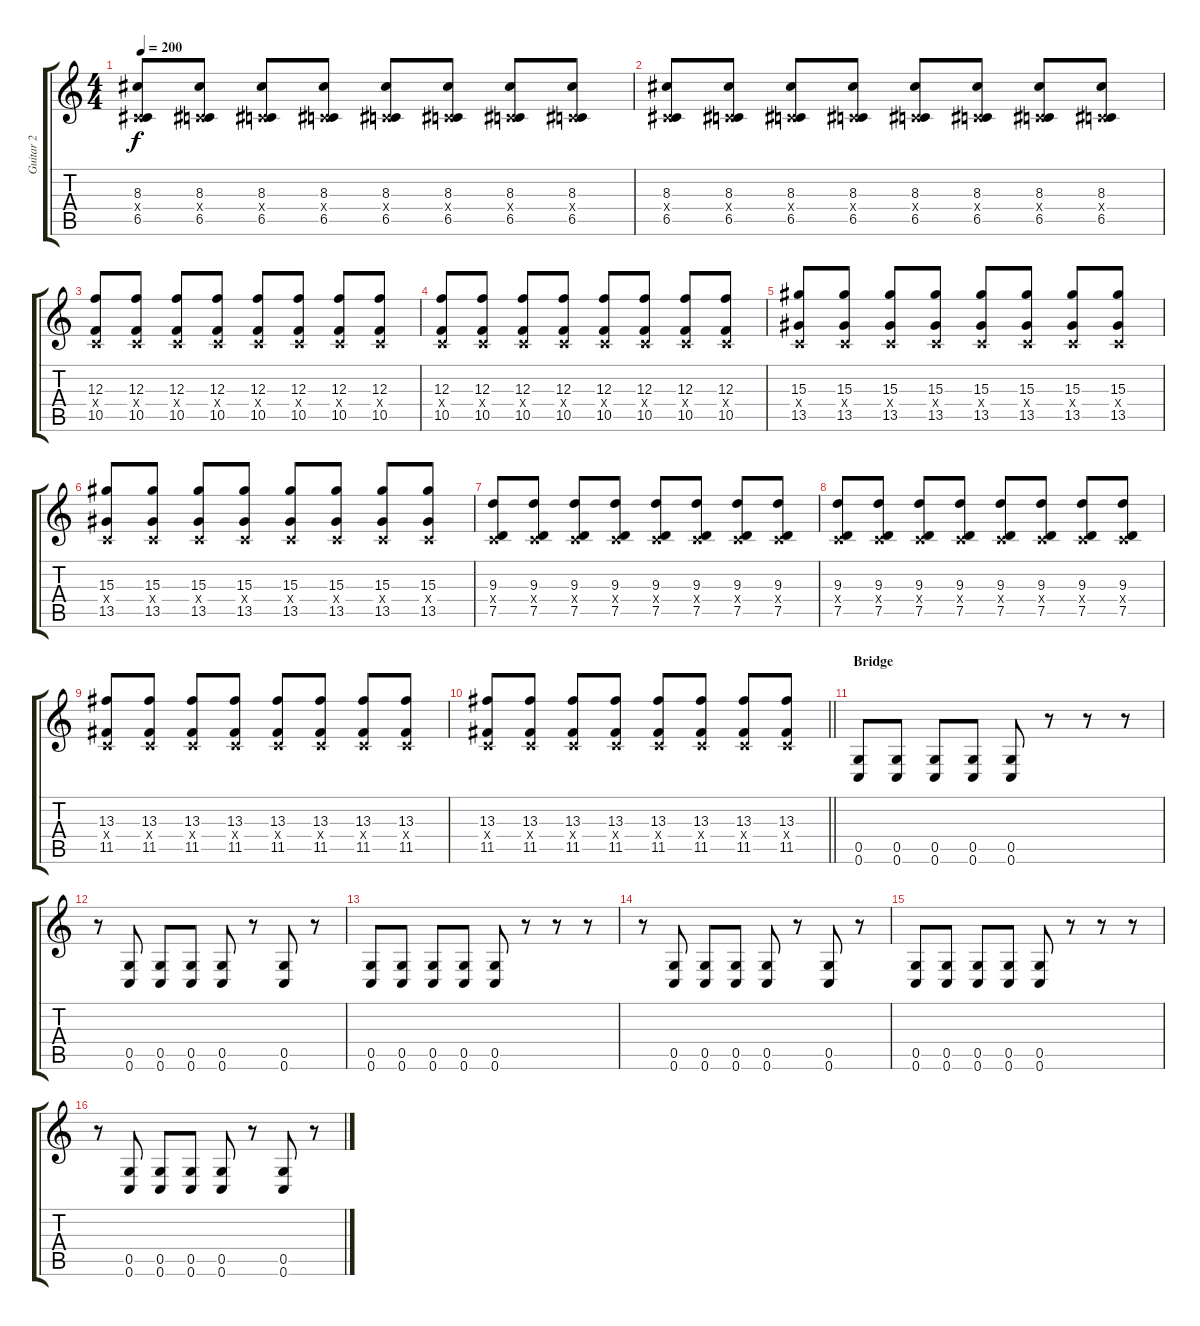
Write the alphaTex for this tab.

\track ("Guitar 2" "Guitar 2") {instrument overdrivenguitar}
\staff {score tabs}
\tuning (D4 A3 F3 C3 G2 C2) {hide}
\ts (4 4)
\tempo 200
\clef g2
\ks c
(8.3 0.4{x} 6.5).8{dy f} (8.3 0.4{x} 6.5).8 (8.3 0.4{x} 6.5).8 (8.3 0.4{x} 6.5).8 (8.3 0.4{x} 6.5).8 (8.3 0.4{x} 6.5).8 (8.3 0.4{x} 6.5).8 (8.3 0.4{x} 6.5).8 |
(8.3 0.4{x} 6.5).8 (8.3 0.4{x} 6.5).8 (8.3 0.4{x} 6.5).8 (8.3 0.4{x} 6.5).8 (8.3 0.4{x} 6.5).8 (8.3 0.4{x} 6.5).8 (8.3 0.4{x} 6.5).8 (8.3 0.4{x} 6.5).8 |
(12.3 0.4{x} 10.5).8 (12.3 0.4{x} 10.5).8 (12.3 0.4{x} 10.5).8 (12.3 0.4{x} 10.5).8 (12.3 0.4{x} 10.5).8 (12.3 0.4{x} 10.5).8 (12.3 0.4{x} 10.5).8 (12.3 0.4{x} 10.5).8 |
(12.3 0.4{x} 10.5).8 (12.3 0.4{x} 10.5).8 (12.3 0.4{x} 10.5).8 (12.3 0.4{x} 10.5).8 (12.3 0.4{x} 10.5).8 (12.3 0.4{x} 10.5).8 (12.3 0.4{x} 10.5).8 (12.3 0.4{x} 10.5).8 |
(15.3 0.4{x} 13.5).8 (15.3 0.4{x} 13.5).8 (15.3 0.4{x} 13.5).8 (15.3 0.4{x} 13.5).8 (15.3 0.4{x} 13.5).8 (15.3 0.4{x} 13.5).8 (15.3 0.4{x} 13.5).8 (15.3 0.4{x} 13.5).8 |
(15.3 0.4{x} 13.5).8 (15.3 0.4{x} 13.5).8 (15.3 0.4{x} 13.5).8 (15.3 0.4{x} 13.5).8 (15.3 0.4{x} 13.5).8 (15.3 0.4{x} 13.5).8 (15.3 0.4{x} 13.5).8 (15.3 0.4{x} 13.5).8 |
(9.3 0.4{x} 7.5).8 (9.3 0.4{x} 7.5).8 (9.3 0.4{x} 7.5).8 (9.3 0.4{x} 7.5).8 (9.3 0.4{x} 7.5).8 (9.3 0.4{x} 7.5).8 (9.3 0.4{x} 7.5).8 (9.3 0.4{x} 7.5).8 |
(9.3 0.4{x} 7.5).8 (9.3 0.4{x} 7.5).8 (9.3 0.4{x} 7.5).8 (9.3 0.4{x} 7.5).8 (9.3 0.4{x} 7.5).8 (9.3 0.4{x} 7.5).8 (9.3 0.4{x} 7.5).8 (9.3 0.4{x} 7.5).8 |
(13.3 0.4{x} 11.5).8 (13.3 0.4{x} 11.5).8 (13.3 0.4{x} 11.5).8 (13.3 0.4{x} 11.5).8 (13.3 0.4{x} 11.5).8 (13.3 0.4{x} 11.5).8 (13.3 0.4{x} 11.5).8 (13.3 0.4{x} 11.5).8 |
\barLineRight lightlight
(13.3 0.4{x} 11.5).8 (13.3 0.4{x} 11.5).8 (13.3 0.4{x} 11.5).8 (13.3 0.4{x} 11.5).8 (13.3 0.4{x} 11.5).8 (13.3 0.4{x} 11.5).8 (13.3 0.4{x} 11.5).8 (13.3 0.4{x} 11.5).8 |
\section ("" "Bridge")
(0.5 0.6).8 (0.5 0.6).8 (0.5 0.6).8 (0.5 0.6).8 (0.5 0.6).8 r.8 r.8 r.8 |
r.8 (0.5 0.6).8 (0.5 0.6).8 (0.5 0.6).8 (0.5 0.6).8 r.8 (0.5 0.6).8 r.8 |
(0.5 0.6).8 (0.5 0.6).8 (0.5 0.6).8 (0.5 0.6).8 (0.5 0.6).8 r.8 r.8 r.8 |
r.8 (0.5 0.6).8 (0.5 0.6).8 (0.5 0.6).8 (0.5 0.6).8 r.8 (0.5 0.6).8 r.8 |
(0.5 0.6).8 (0.5 0.6).8 (0.5 0.6).8 (0.5 0.6).8 (0.5 0.6).8 r.8 r.8 r.8 |
r.8 (0.5 0.6).8 (0.5 0.6).8 (0.5 0.6).8 (0.5 0.6).8 r.8 (0.5 0.6).8 r.8
